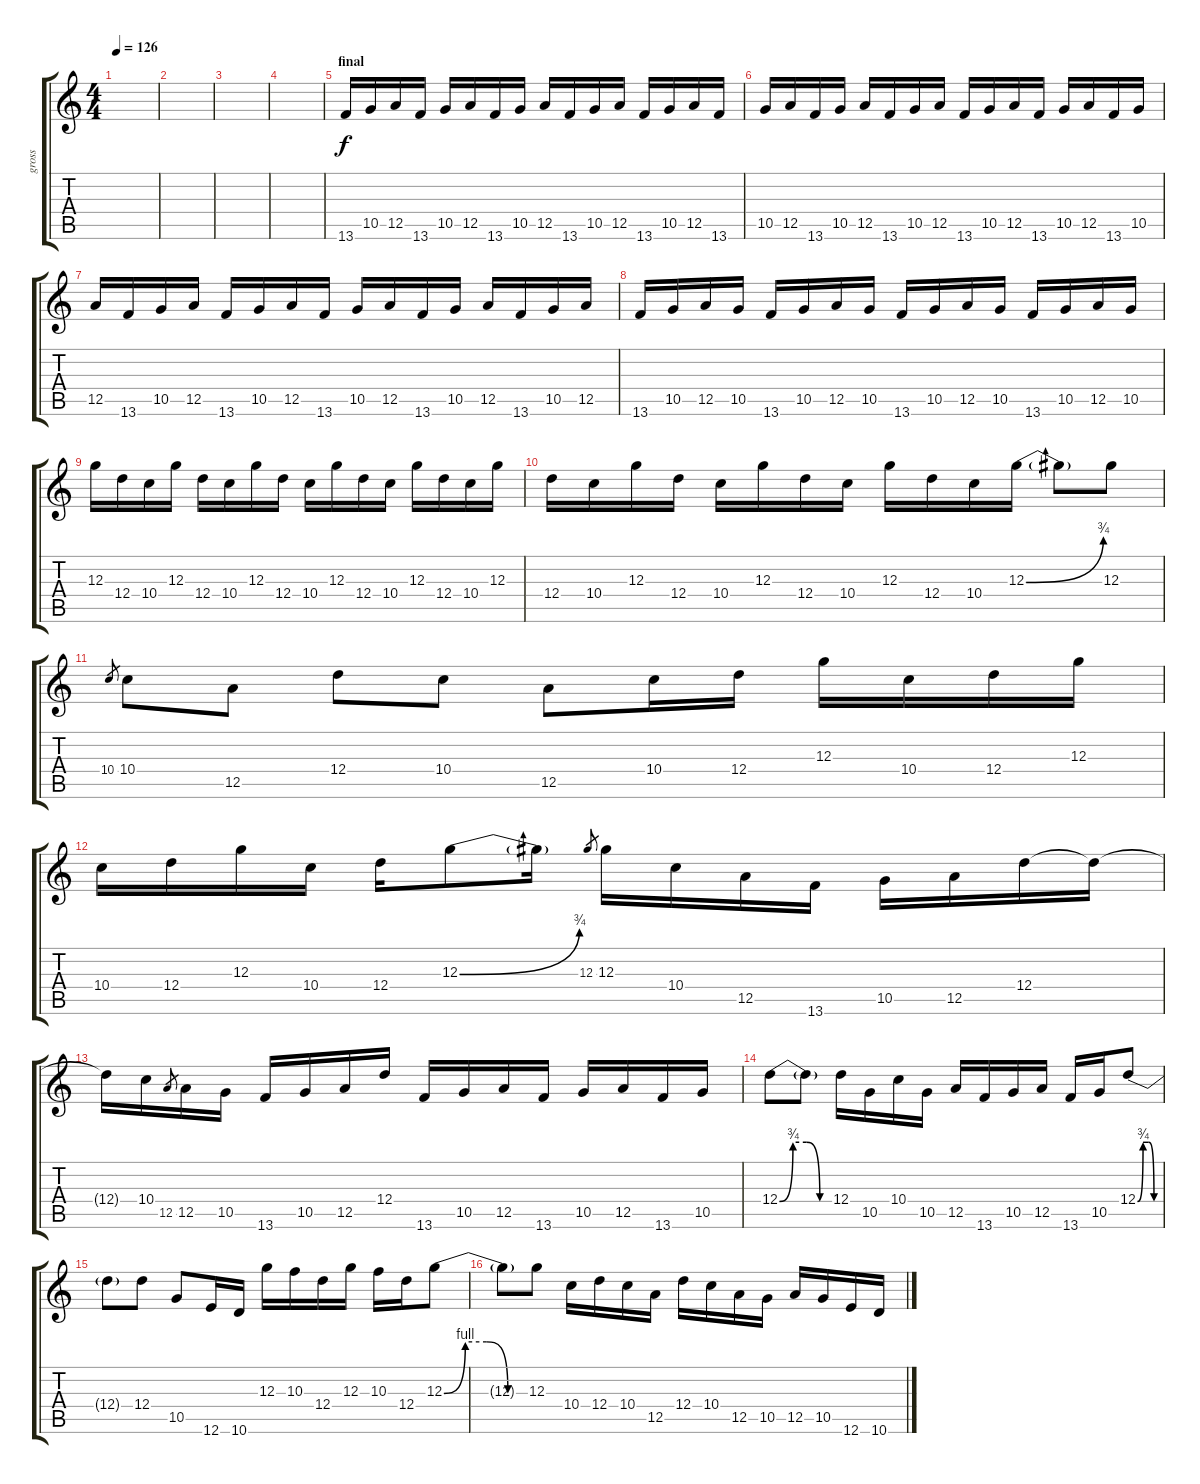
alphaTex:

\track ("gross" "gross") {instrument guitarharmonics}
\staff {score tabs}
\tuning (E4 B3 G3 D3 A2 E2) {hide}
\ts (4 4)
\tempo 126
\clef g2
\ks c
|
|
|
|
\section ("" "final")
13.6.16 10.5.16 12.5.16 13.6.16 10.5.16 12.5.16 13.6.16 10.5.16 12.5.16 13.6.16 10.5.16 12.5.16 13.6.16 10.5.16 12.5.16 13.6.16 |
10.5.16 12.5.16 13.6.16 10.5.16 12.5.16 13.6.16 10.5.16 12.5.16 13.6.16 10.5.16 12.5.16 13.6.16 10.5.16 12.5.16 13.6.16 10.5.16 |
12.5.16 13.6.16 10.5.16 12.5.16 13.6.16 10.5.16 12.5.16 13.6.16 10.5.16 12.5.16 13.6.16 10.5.16 12.5.16 13.6.16 10.5.16 12.5.16 |
13.6.16 10.5.16 12.5.16 10.5.16 13.6.16 10.5.16 12.5.16 10.5.16 13.6.16 10.5.16 12.5.16 10.5.16 13.6.16 10.5.16 12.5.16 10.5.16 |
12.3.16 12.4.16 10.4.16 12.3.16 12.4.16 10.4.16 12.3.16 12.4.16 10.4.16 12.3.16 12.4.16 10.4.16 12.3.16 12.4.16 10.4.16 12.3.16 |
12.4.16 10.4.16 12.3.16 12.4.16 10.4.16 12.3.16 12.4.16 10.4.16 12.3.16 12.4.16 10.4.16 12.3{be (bend 0 0 60 3)}.16 12.3{t}.8 12.3.8 |
10.4.8{gr} 10.4.8 12.5.8 12.4.8 10.4.8 12.5.8 10.4.16 12.4.16 12.3.16 10.4.16 12.4.16 12.3.16 |
10.4.16 12.4.16 12.3.16 10.4.16 12.4.16 12.3{be (bend 0 0 60 3)}.8 12.3{t}.16 12.3.8{gr} 12.3.16 10.4.16 12.5.16 13.6.16 10.5.16 12.5.16 12.4.16 12.4{t}.16 |
\section ("" "")
12.4{t}.16 10.4.16 12.5.8{gr} 12.5.16 10.5.16 13.6.16 10.5.16 12.5.16 12.4.16 13.6.16 10.5.16 12.5.16 13.6.16 10.5.16 12.5.16 13.6.16 10.5.16 |
12.4{be (custom 0 0 15 3 30 3 45 0 60 0)}.8 12.4{t}.8 12.4.16 10.5.16 10.4.16 10.5.16 12.5.16 13.6.16 10.5.16 12.5.16 13.6.16 10.5.16 12.4{be (custom 0 0 15 3 30 3 45 0 60 0)}.8 |
12.4{t}.8 12.4.8 10.5.8 12.6.16 10.6.16 12.3.16 10.3.16 12.4.16 12.3.16 10.3.16 12.4.16 12.3{be (custom 0 0 15 4 30 4 45 0 60 0)}.8 |
12.3{t}.8 12.3.8 10.4.16 12.4.16 10.4.16 12.5.16 12.4.16 10.4.16 12.5.16 10.5.16 12.5.16 10.5.16 12.6.16 10.6.16
